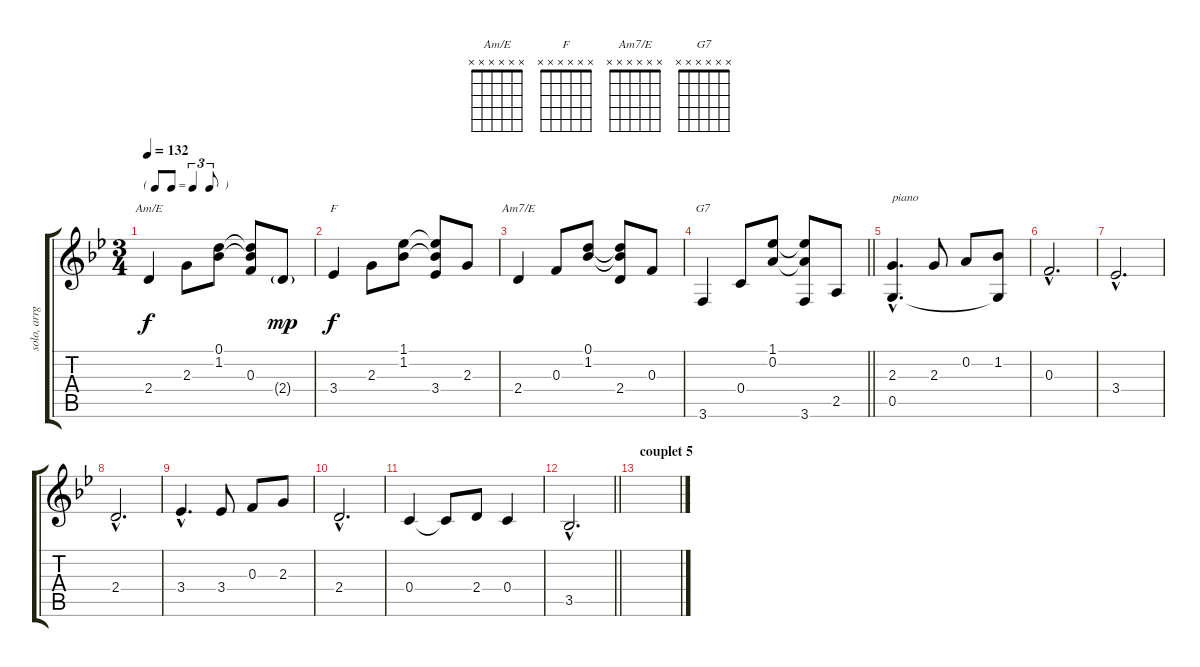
\track ("solo, arrgt guitar,piano" "solo, arrg") {instrument acousticguitarsteel}
\staff {score tabs}
\tuning (D4 A3 F3 C3 G2 D2) {hide}
\chord ("Am/E" x x x x x x)
\chord ("F" x x x x x x)
\chord ("Am7/E" x x x x x x)
\chord ("G7" x x x x x x)
\ts (3 4)
\tf triplet8th
\tempo 132
\clef g2
\ks bb
2.4.4{ch "Am/E" dy f} 2.3.8 (0.1 1.2).8 (0.1{t} 1.2{t} 0.3).8 2.4{g}.8{dy mp} |
3.4.4{ch "F" dy f} 2.3.8 (1.1 1.2).8 (1.1{t} 1.2{t} 3.4).8 2.3.8 |
2.4.4{ch "Am7/E"} 0.3.8 (0.1 1.2).8 (0.1{t} 1.2{t} 2.4).8 0.3.8 |
\barLineRight lightlight
3.6.4{ch "G7"} 0.4.8 (1.1 0.2).8 (1.1{t} 0.2{t} 3.6).8 2.5.8 |
(2.3{hac} 0.5{hac}).4{d txt "piano"} 2.3.8 0.2.8 (1.2 0.5{t}).8 |
0.3{hac}.2{d} |
3.4{hac}.2{d} |
2.4{hac}.2{d} |
3.4{hac}.4{d} 3.4.8 0.3.8 2.3.8 |
2.4{hac}.2{d} |
0.4.4 0.4{t}.8 2.4.8 0.4.4 |
\barLineRight lightlight
3.5{hac}.2{d} |
\section ("" "couplet 5")
